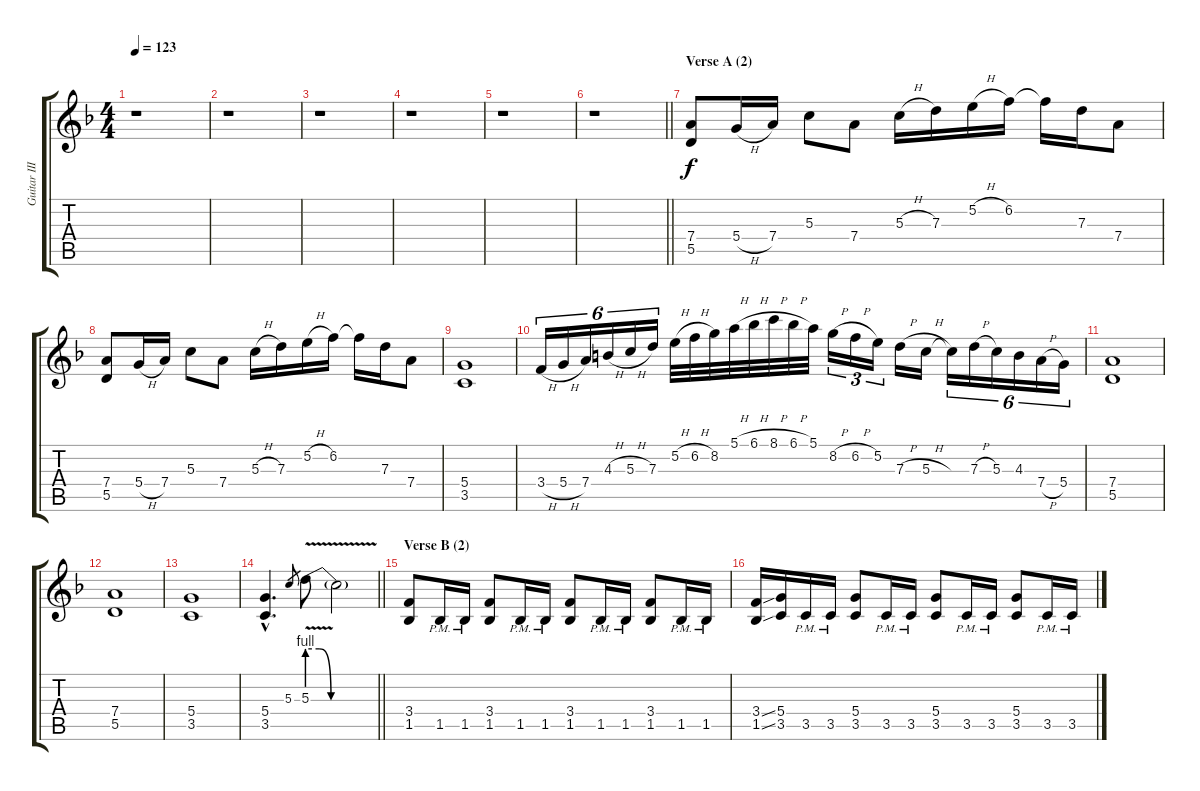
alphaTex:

\track ("Guitar III" "Guitar III") {instrument distortionguitar}
\staff {score tabs}
\tuning (E4 B3 G3 D3 A2 E2) {hide}
\ts (4 4)
\tempo 123
\clef g2
\ks dminor
r.1{dy f} |
r.1 |
r.1 |
r.1 |
r.1 |
\barLineRight lightlight
r.1 |
\section ("" "Verse A (2)")
(7.4 5.5).8 5.4{h}.16 7.4.16 5.3.8 7.4.8 5.3{h}.16 7.3.16 5.2{h}.16 6.2.16 6.2{t}.16 7.3.16 7.4.8 |
(7.4 5.5).8 5.4{h}.16 7.4.16 5.3.8 7.4.8 5.3{h}.16 7.3.16 5.2{h}.16 6.2.16 6.2{t}.16 7.3.16 7.4.8 |
(5.4 3.5).1 |
3.4{h}.16{tu (6 4)} 5.4{h}.16{tu (6 4)} 7.4.16{tu (6 4)} 4.3{h}.16{tu (6 4)} 5.3{h}.16{tu (6 4)} 7.3.16{tu (6 4)} 5.2{h}.32 6.2{h}.32 8.2.32 5.1{h}.32 6.1{h}.32 8.1{h}.32 6.1{h}.32 5.1.32 8.2{h}.16{tu (3 2)} 6.2{h}.16{tu (3 2)} 5.2.16{tu (3 2)} 7.3{h}.16 5.3{h}.16 5.3{t}.16{tu (6 4)} 7.3{h}.16{tu (6 4)} 5.3.16{tu (6 4)} 4.3.16{tu (6 4)} 7.4{h}.16{tu (6 4)} 5.4.16{tu (6 4)} |
(7.4 5.5).1 |
(7.4 5.5).1 |
(5.4 3.5).1 |
\barLineRight lightlight
(5.4{hac} 3.5{hac}).4{d} 5.3.8{gr} 5.3{be (custom 0 4 10 4 20 0 60 0) v}.8 5.3{t}.2 |
\section ("" "Verse B (2)")
(3.4 1.5).8 1.5{pm}.16 1.5{pm}.16 (3.4 1.5).8 1.5{pm}.16 1.5{pm}.16 (3.4 1.5).8 1.5{pm}.16 1.5{pm}.16 (3.4 1.5).8 1.5{pm}.16 1.5{pm}.16 |
(3.4{ss} 1.5{ss}).16 (5.4 3.5).16 3.5{pm}.16 3.5{pm}.16 (5.4 3.5).8 3.5{pm}.16 3.5{pm}.16 (5.4 3.5).8 3.5{pm}.16 3.5{pm}.16 (5.4 3.5).8 3.5{pm}.16 3.5{pm}.16
